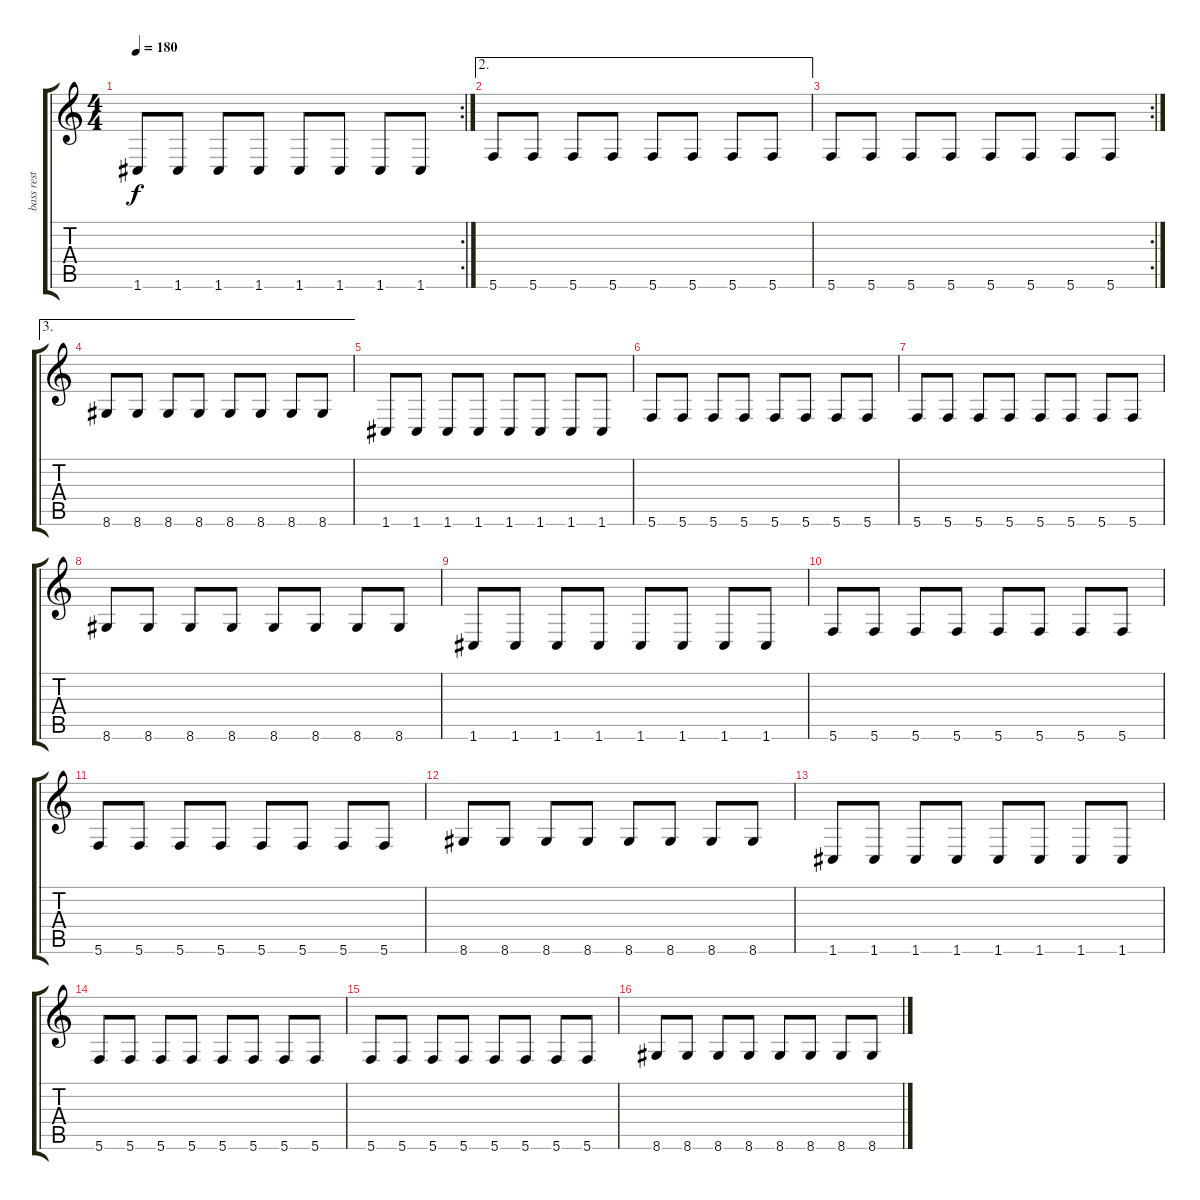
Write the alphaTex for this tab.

\track ("bass rest" "bass rest") {instrument electricbassfinger}
\staff {score tabs}
\tuning (D4 A3 F3 C3 G2 C2) {hide}
\rc 2
\ts (4 4)
\tempo 180
\clef g2
\ks c
1.6.8{dy f} 1.6.8 1.6.8 1.6.8 1.6.8 1.6.8 1.6.8 1.6.8 |
\ae 2
5.6.8 5.6.8 5.6.8 5.6.8 5.6.8 5.6.8 5.6.8 5.6.8 |
\rc 2
5.6.8 5.6.8 5.6.8 5.6.8 5.6.8 5.6.8 5.6.8 5.6.8 |
\ae 3
8.6.8 8.6.8 8.6.8 8.6.8 8.6.8 8.6.8 8.6.8 8.6.8 |
1.6.8 1.6.8 1.6.8 1.6.8 1.6.8 1.6.8 1.6.8 1.6.8 |
5.6.8 5.6.8 5.6.8 5.6.8 5.6.8 5.6.8 5.6.8 5.6.8 |
5.6.8 5.6.8 5.6.8 5.6.8 5.6.8 5.6.8 5.6.8 5.6.8 |
8.6.8 8.6.8 8.6.8 8.6.8 8.6.8 8.6.8 8.6.8 8.6.8 |
1.6.8 1.6.8 1.6.8 1.6.8 1.6.8 1.6.8 1.6.8 1.6.8 |
5.6.8 5.6.8 5.6.8 5.6.8 5.6.8 5.6.8 5.6.8 5.6.8 |
5.6.8 5.6.8 5.6.8 5.6.8 5.6.8 5.6.8 5.6.8 5.6.8 |
8.6.8 8.6.8 8.6.8 8.6.8 8.6.8 8.6.8 8.6.8 8.6.8 |
1.6.8 1.6.8 1.6.8 1.6.8 1.6.8 1.6.8 1.6.8 1.6.8 |
5.6.8 5.6.8 5.6.8 5.6.8 5.6.8 5.6.8 5.6.8 5.6.8 |
5.6.8 5.6.8 5.6.8 5.6.8 5.6.8 5.6.8 5.6.8 5.6.8 |
8.6.8 8.6.8 8.6.8 8.6.8 8.6.8 8.6.8 8.6.8 8.6.8
